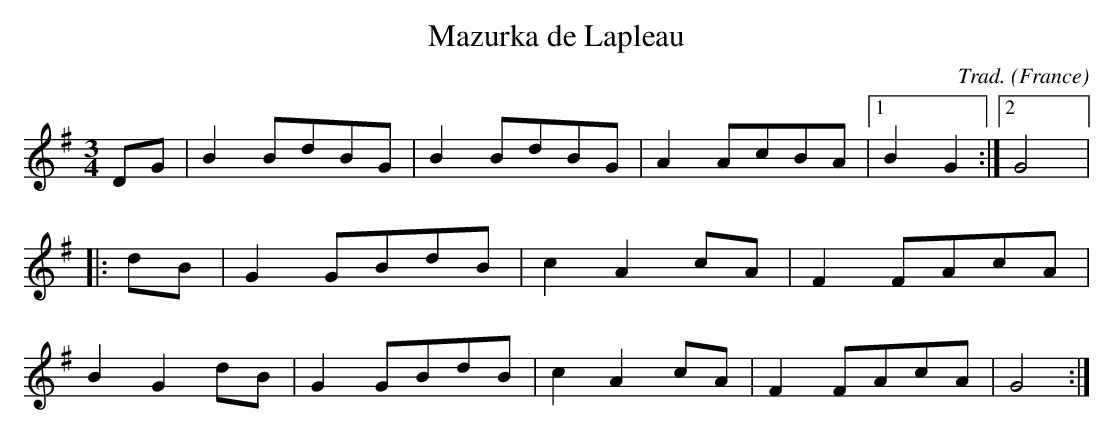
X:1
T:Mazurka de Lapleau
O:France
M:3/4
C:Trad.
K:G
DG|B2BdBG|B2BdBG|A2AcBA|1B2G2:|2G4|:\
dB|G2GBdB|c2A2cA|F2FAcA|B2G2dB|\
G2GBdB|c2A2cA|F2FAcA|G4:|
